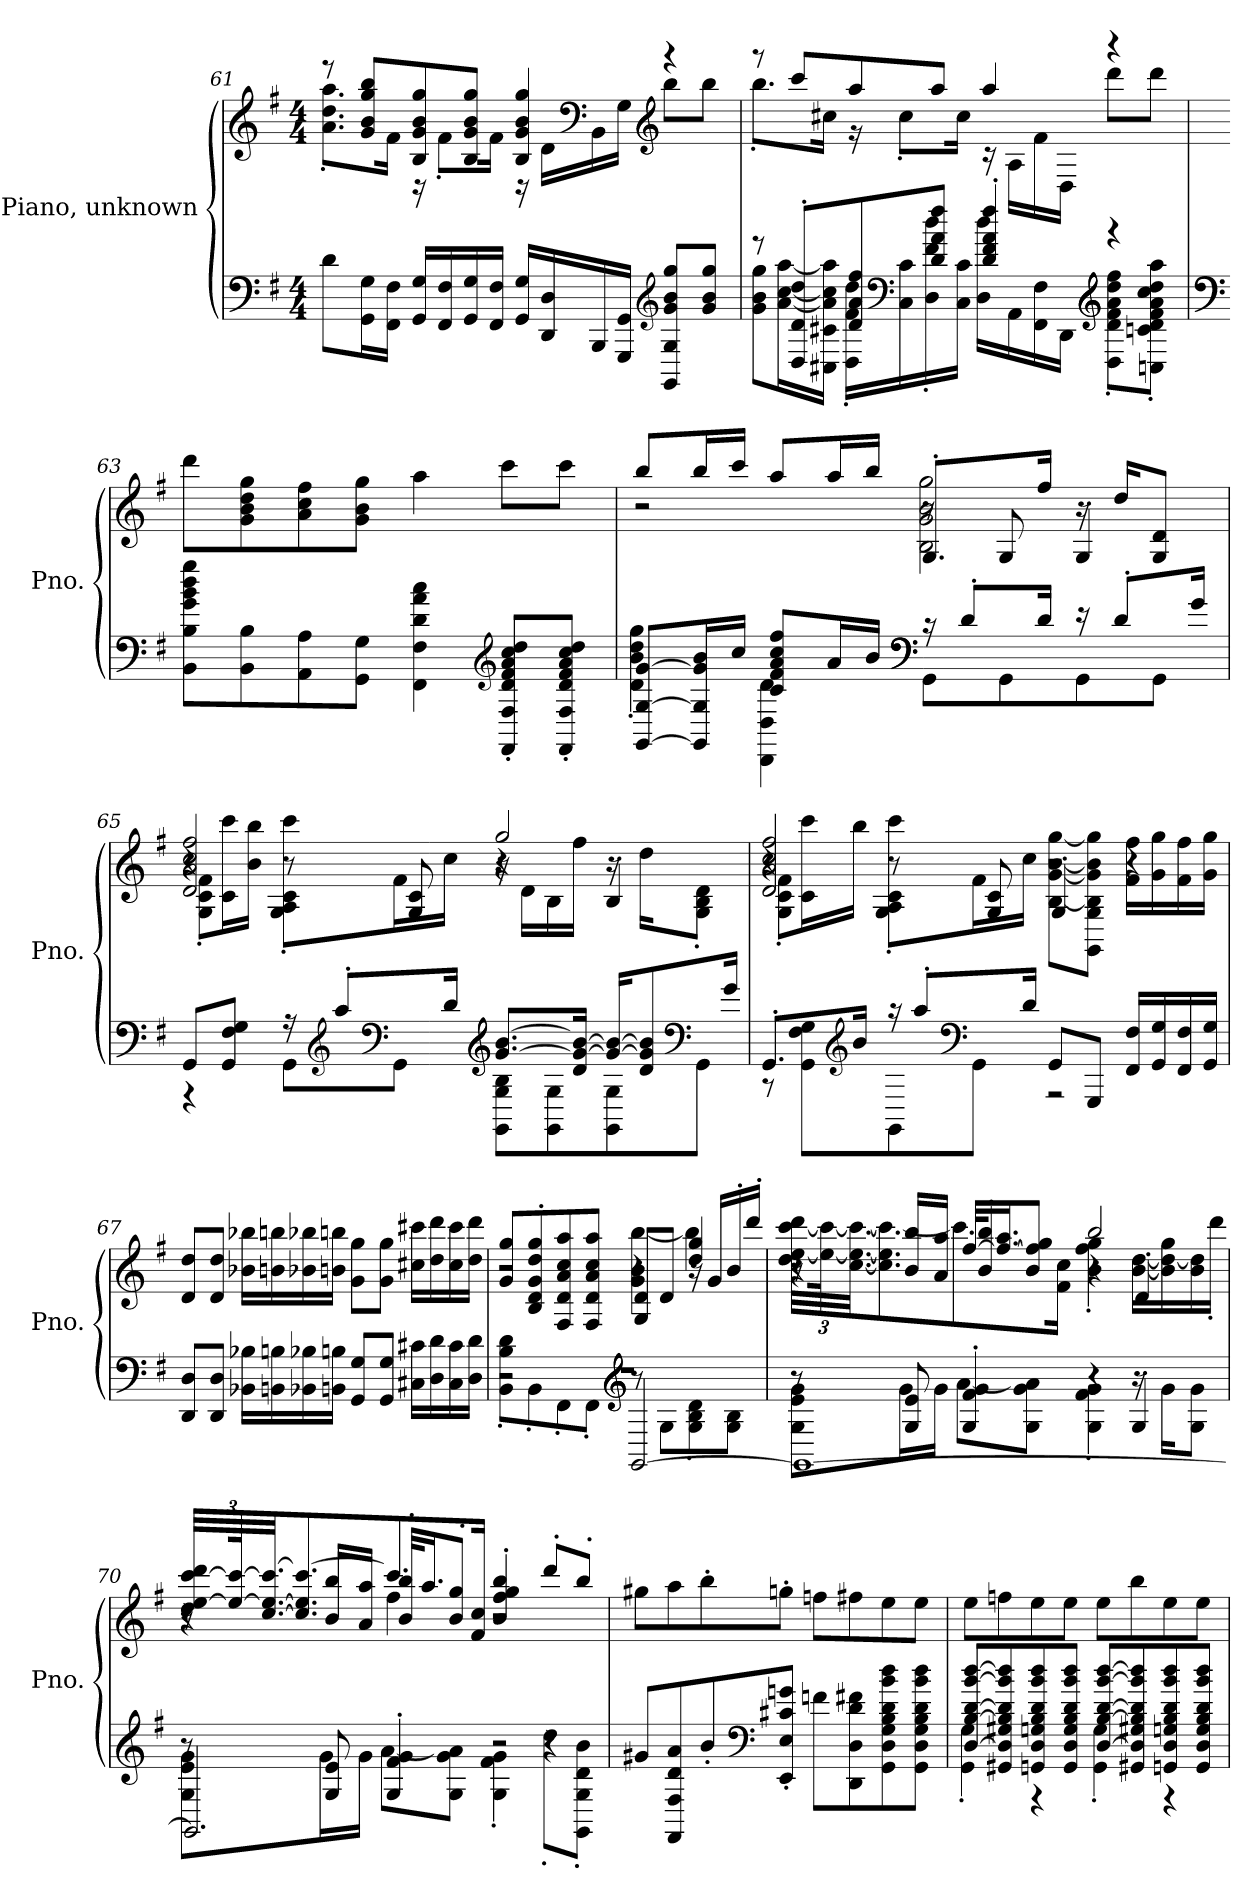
**kern	**kern
*part1	*part1
*staff2	*staff1
*I"Piano, unknown	*
*I'Pno.	*
*clefF4	*clefG2
*k[f#]	*k[f#]
*M4/4	*M4/4
=61	=61
*	*^
8d\L	8r	8.a\' 8.dd\' 8.aa\'L
16GG\ 16G\L	8g/ 8b/ 8gg/ 8bb/L	.
16FF#\ 16F#\JJ	.	16f#\Jk
16GG/ 16G/LL	8B/ 8g/ 8b/ 8gg/	16r
16FF#/ 16F#/	.	8f#'\L
16GG/ 16G/	8B/ 8g/ 8b/ 8gg/J	.
16FF#/ 16F#/JJ	.	16f#\Jk
16GG/ 16G/LL	4B/ 4g/ 4b/ 4gg/	16r
16DD/ 16D/	.	16d\LL
*	*clefF4	*
16BBB/	.	16BB\
16GGG/ 16GG/JJ	.	16G\JJ
*clefG2	*clefG2	*
8GG/ 8G/ 8g/ 8b/ 8gg/L	4r	8bb\L
8g/ 8b/ 8gg/J	.	8bb\J
!!LO:LB:g=z	!!
=62	=62	=62
*^	*	*
8r	8g\ 8b\ 8gg\L	8r	8.bb'\L
8D/' 8d/' 8dd/'L	[16a\ [16cc\ [16aa\L	8ccc/L	.
.	16C#X\ 16c#X\ 16a\] 16cc\] 16aa\]JJ	.	16cc#X\Jk
8d/ 8a/ 8ff#/	16D\' 16f#\' 16dd\'LL	8aa/	16r
*clefF4	*	*	*
.	16C#\ 16c#\	.	8cc#'\L
8d/ 8a/ 8ff#/J	16D\' 16f#\' 16dd\'	8aa/J	.
.	16C#\ 16c#\JJ	.	16cc#\Jk
4d/' 4f#/' 4a/' 4ff#/'	16D\ 16dd\LL	4aa/	16r
.	16AA\	.	16A\LL
.	16FF#\ 16F#\	.	16f#\
.	16DD\JJ	.	16D\JJ
*clefG2	*	*	*
4r	8D\' 8d\' 8f#\' 8a\' 8dd\' 8ff#\'L	4r	8ddd\L
.	8Cn\' 8cn\' 8d\' 8f#\' 8a\' 8cc\' 8dd\' 8aa\'J	.	8ddd\J
*v	*v	*	*
*	*v	*v
=63	=63
*clefF4	*
8BB\ 8B\ 8g\ 8b\ 8dd\ 8gg\L	8ddd\L
8BB\ 8B\	8g\ 8b\ 8dd\ 8gg\
8AA\ 8A\	8a\ 8cc\ 8ff#\
8GG\ 8G\J	8g\ 8b\ 8gg\J
4FF#\ 4F#\ 4d\ 4a\ 4cc\	4aa\
*clefG2	*
8FF#/' 8F#/' 8d/' 8f#/' 8a/' 8cc/' 8dd/'L	8ccc\L
8FF#/' 8F#/' 8d/' 8f#/' 8a/' 8cc/' 8dd/'J	8ccc\J
!!LO:LB:g=z
=64	=64
*^	*^
*	*	*	*^
[8GG/ [8G/ [8g/L	4d\' 4b\' 4dd\' 4gg\'	8bb/L	2r	2r
16GG/] 16G/] 16g/] 16b/L	.	16bb/L	.	.
16cc/JJ	.	16ccc/JJ	.	.
8c/ 8f#/ 8a/ 8cc/ 8ff#/L	4DD\ 4D\ 4d\	8aa/L	.	.
16a/L	.	16aa/L	.	.
16b/JJ	.	16bb/JJ	.	.
*clefF4	*	*	*	*
16r	8GG\L	8.G'/L	2B\ 2g\ 2b\ 2gg\	8r
8d'/L	.	.	.	.
.	8GG\	.	.	8G/
16d/Jk	.	16ff#/Jk	.	.
16r	8GG\	16r	.	4G'/
8d'/L	.	16dd/KL	.	.
.	8GG\J	8G/ 8d/J	.	.
16g/Jk	.	.	.	.
!!LO:LB:g=z	!!	!!
=65	=65	=65	=65	=65
8GG/L	4r	2d/ 2a/ 2cc/ 2ff#/	8G\' 8c\' 8f#\'L	4r
8GG/ 8F#/ 8G/J	.	.	16c\ 16ccc\L	.
.	.	.	16b\ 16bb\JJ	.
16r	8GG\L	.	8G\' 8A\' 8c\' 8ccc\'L	8r
*clefG2	*	*	*	*
8aa'/L	.	.	.	.
*clefF4	*	*	*	*
.	8GG\J	.	16f#\L	8G/ 8c/
16d/Jk	.	.	16cc\JJ	.
*clefG2	*	*	*	*
[8.g/ [8.b/L	8GG\ 8G\ 8B\L	2gg/	16r	4r
.	.	.	16d\LL	.
.	8GG\ 8G\	.	16B\	.
16d/ 16g/_ 16b/_Jk	.	.	16ff#\JJ	.
16g/_ 16b/_KL	8GG\ 8G\	.	16r	4B'/
8d/ 8g/] 8b/]	.	.	16dd\KL	.
*clefF4	*	*	*	*
.	8GG\J	.	8G\' 8B\' 8d\'J	.
16g/Jk	.	.	.	.
!!LO:PB:g=z	!!	!!
=66	=66	=66	=66	=66
8.GG'/L	8r	2d/ 2a/ 2cc/ 2ff#/	8G\' 8c\' 8f#\'L	4r
.	8GG\ 8F#\ 8G\L	.	16c\ 16ccc\L	.
*clefG2	*	*	*	*
16b/Jk	.	.	16bb\JJ	.
16r	8GG\	.	8G\' 8A\' 8c\' 8ccc\'L	8r
8aa'/L	.	.	.	.
*clefF4	*	*	*	*
.	8GG\J	.	16f#\L	8G/ 8c/
16d/Jk	.	.	16cc\JJ	.
8GG/L	2r	2r	[8B\ [8g\ [8b\ [8gg\L	4G'/
8GGG/J	.	.	8GG\ 8G\ 8B\] 8g\] 8b\] 8gg\]J	.
16FF#/ 16F#/LL	.	.	16f#\ 16ff#\LL	4r
16GG/ 16G/	.	.	16g\ 16gg\	.
16FF#/ 16F#/	.	.	16f#\ 16ff#\	.
16GG/ 16G/JJ	.	.	16g\ 16gg\JJ	.
*v	*v	*	*	*
*	*v	*v	*v
=67	=67
8DD/ 8D/L	8d/ 8dd/L
8DD/ 8D/J	8d/ 8dd/J
16BB-X\ 16B-X\LL	16b-X\ 16bb-X\LL
16BBn\ 16Bn\	16bn\ 16bbn\
16BB-X\ 16B-X\	16b-X\ 16bb-X\
16BBn\ 16Bn\JJ	16bn\ 16bbn\JJ
8GG/ 8G/L	8g\ 8gg\L
8GG/ 8G/J	8g\ 8gg\J
16C#X\ 16c#X\LL	16cc#X\ 16ccc#X\LL
16D\ 16d\	16dd\ 16ddd\
16C#\ 16c#\	16cc#\ 16ccc#\
16D\ 16d\JJ	16dd\ 16ddd\JJ
!!LO:LB:g=z
=68	=68
*^	*^
*	*^	*	*^
1r	8BB\' 8B\' 8d\'L	2r	2r	2r	8g/ 8gg/L
.	8BB'\	.	.	.	8B/' 8d/' 8g/' 8dd/' 8gg/'
.	8FF#'\	.	.	.	8F#/ 8d/ 8a/ 8cc/ 8aa/
.	8FF#'\J	.	.	.	8F#/ 8d/ 8a/ 8cc/ 8aa/J
*clefG2	*	*	*	*	*
.	8r	[2GG/	4r	4g\ 4b\ [4bb\	8G/ 8d/L
.	8G\L	.	.	.	8d/J
.	8G\' 8B\' 8d\'	.	4dd/ 4gg/	4bb\]	16r
.	.	.	.	.	16g/LL
.	8G\ 8B\J	.	.	.	16b'/
.	.	.	.	.	16ddd'/JJ
=69	=69	=69	=69	=69	=69
*	*	*	*	*Xbrackettup	*
8r	8G\ 8e\ 8g\L	1GG_	8r	48dd\ [48ee\ [48ccc\ 48ddd\LLL	4r
.	.	.	.	96ee\_ 96ccc\_K	.
.	.	.	.	[48.cc\ 48.ee\_ 48.ccc\_JJ	.
.	.	.	.	8.cc\] 8.ee\] 8.ccc\_	.
8G/ 8e/	16g\L	.	16b/ 16bb/LL	.	.
.	16g\JJ	.	16a/ 16aa/JJ	.	.
4G/' 4f#/' 4g/'	[8a\L	.	[32ff#/KLL	8.ccc\]	4b/' 4bb/'
.	.	.	16.ff#/_ 16.aa/J	.	.
.	8G\ 8g\ 8a\]J	.	8b/ 8ff#/] 8gg/J	.	.
.	.	.	.	16f#\ 16cc\Jk	.
4r	4G\' 4f#\' 4g\'	.	2bb/	4b\' 4ff#\' 4gg\'	4r
4G'/	16r	.	.	[16b\ [16dd\LL	4d'/
.	16g\KL	.	.	16b\] 16dd\_ 16gg\	.
.	8G\ 8g\J	.	.	16b\ 16dd\]	.
.	.	.	.	16ddd'\JJ	.
!!LO:LB:g=z	!!	!!
=70	=70	=70	=70	=70	=70
8r	8G\ 8e\ 8g\L	2.GG/]	48dd/ [48ee/ [48ccc/ 48ddd/LLL	4r	8r
.	.	.	96ee/_ 96ccc/_K	.	.
.	.	.	[48.cc/ 48.ee/_ 48.ccc/_JJ	.	.
.	.	.	8.cc/] 8.ee/] 8.ccc/_	.	.
8G/ 8e/	16g\L	.	.	.	16b/ 16bb/LL
.	16g\JJ	.	.	.	16a/ 16aa/JJ
4G/' 4f#/' 4g/'	[8a\L	.	8.ccc/]	4ff#\	32b/' 32bb/'KLL
.	.	.	.	.	16.aa/J
.	8G\ 8g\ 8a\]J	.	.	.	8b/' 8gg/'J
.	.	.	16f#/ 16cc/Jk	.	.
2r	4G\' 4f#\' 4g\'	.	4b/' 4ff#/' 4gg/' 4bb/'	2r	2r
.	8dd'\L	4r	8ddd'/L	.	.
.	8GG\' 8G\' 8d\' 8b\'J	.	8bb'/J	.	.
*v	*v	*v	*	*	*
*	*v	*v	*v
=71	=71
8g#X/L	8gg#X\L
8FF#/ 8F#/ 8d/ 8a/	8aa\
8b'/	8bb'\
*clefF4	*
8EE/' 8E/' 8c#X/' 8gn/'J	8ggn'\J
8fn\L	8ffn\L
8DD\ 8D\ 8d\ 8f#X\	8ff#X\
8GG\ 8D\ 8G\ 8B\ 8d\ 8b\ 8dd\	8ee\
8GG\ 8D\ 8G\ 8B\ 8d\ 8b\ 8dd\J	8ee\J
!!LO:LB:g=z
=72	=72
*^	*
[8D/ [8B/ [8d/ [8b/ [8dd/L	4GG\' 4G\'	8ee\L
8GG#X/ 8D/] 8G#X/ 8B/] 8d/] 8b/] 8dd/]	.	8ffn\
8GGn/ 8D/ 8Gn/ 8B/ 8d/ 8b/ 8dd/	4r	8ee\
8GG/ 8D/ 8G/ 8B/ 8d/ 8b/ 8dd/J	.	8ee\J
[8D/ [8B/ [8d/ [8b/ [8dd/L	4GG\' 4G\'	8ee\L
8GG#X/ 8D/] 8G#X/ 8B/] 8d/] 8b/] 8dd/]	.	8bb\
8GGn/ 8D/ 8Gn/ 8B/ 8d/ 8b/ 8dd/	4r	8ee\
8GG/ 8D/ 8G/ 8B/ 8d/ 8b/ 8dd/J	.	8ee\J
*v	*v	*
=	=
*-	*-
